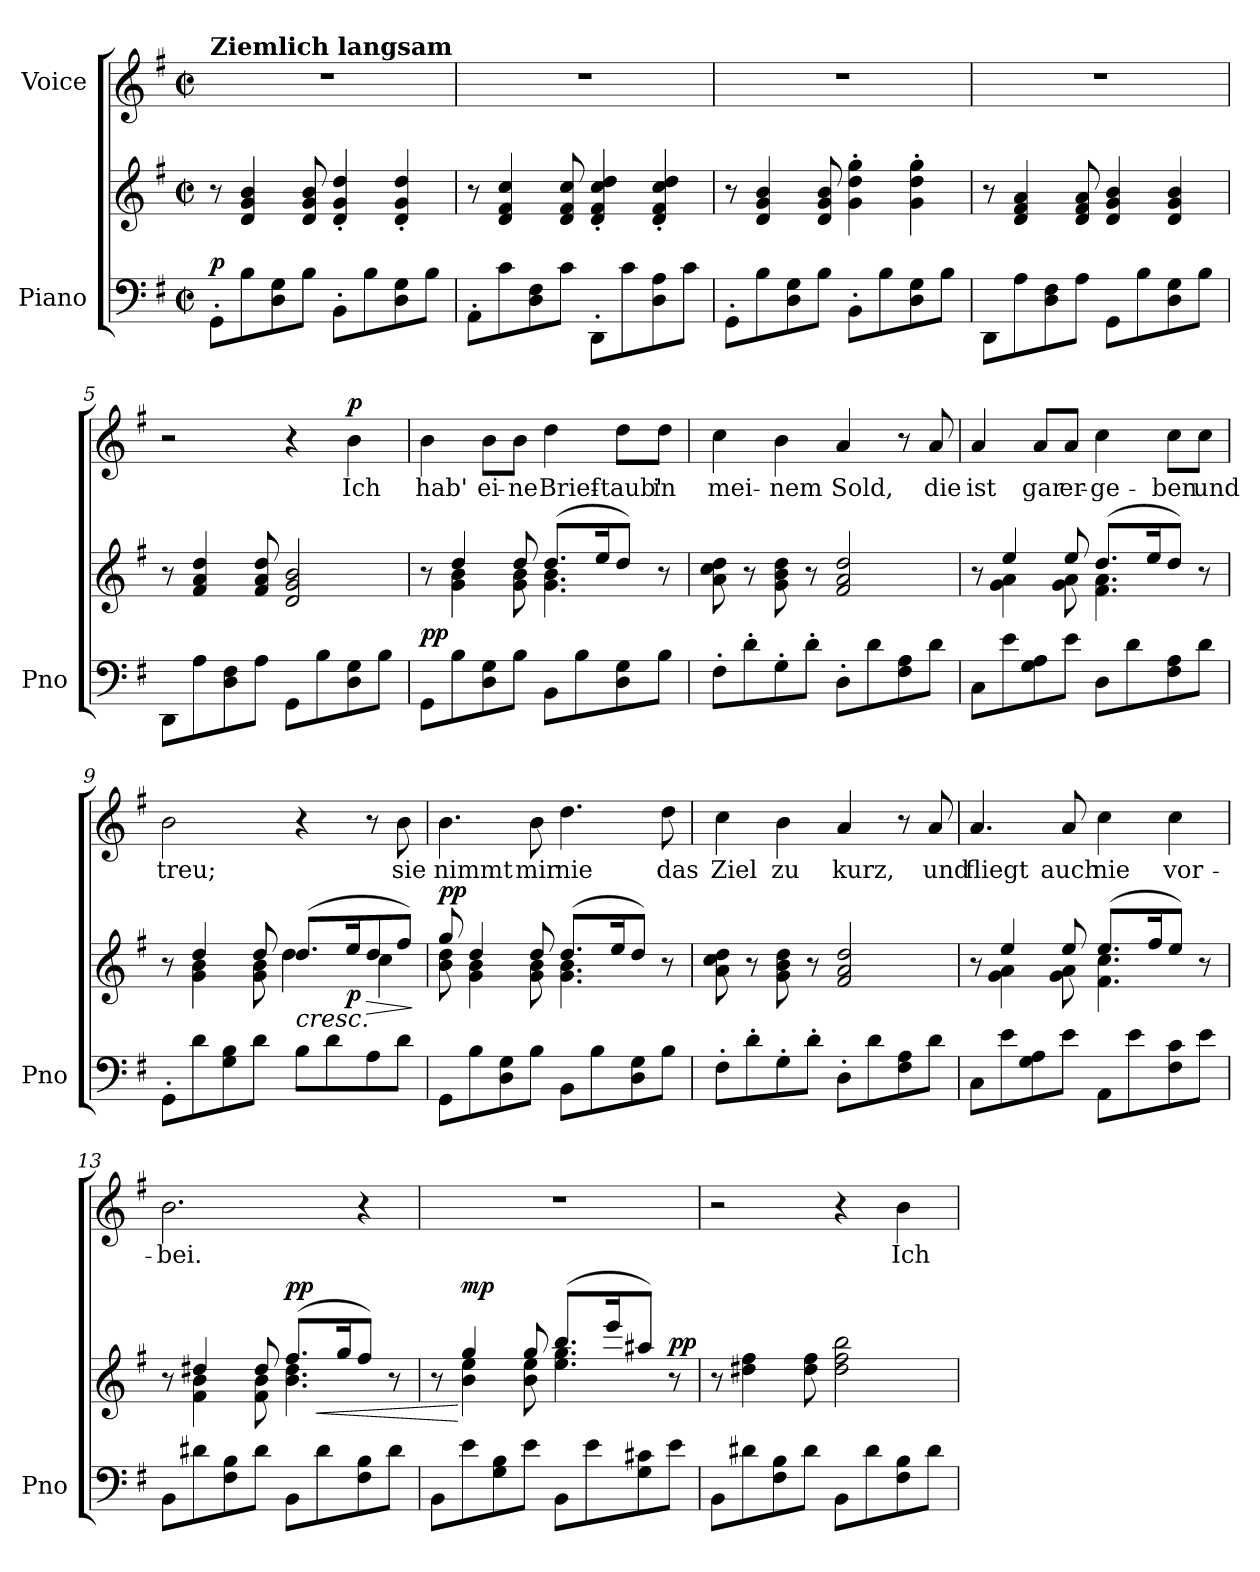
**kern	**kern	**dynam	**kern	**text	**dynam
*part2	*part2	*part2	*part1	*part1	*part1
*staff3	*staff2	*staff2/3	*staff1	*staff1	*staff1
*I"Piano	*	*	*I"Voice	*	*
*I'Pno	*	*	*	*	*
*clefF4	*clefG2	*	*clefG2	*	*
*k[f#]	*k[f#]	*	*k[f#]	*	*
*M2/2	*M2/2	*	*M2/2	*	*
*met(c|)	*met(c|)	*	*met(c|)	*	*
=1	=1	=1	=1	=1	=1
!	!	!	!LO:TX:a:B:t=Ziemlich langsam	!	!
!	!	!LO:DY:a=2	!	!	!
8GG'\L	8r	p	1r	.	.
8B\	4d/ 4g/ 4b/	.	.	.	.
8D\ 8G\	.	.	.	.	.
8B\J	8d/ 8g/ 8b/	.	.	.	.
8BB'\L	4d/' 4g/' 4dd/'	.	.	.	.
8B\	.	.	.	.	.
8D\ 8G\	4d/' 4g/' 4dd/'	.	.	.	.
8B\J	.	.	.	.	.
=2	=2	=2	=2	=2	=2
8AA'\L	8r	.	1r	.	.
8c\	4d/ 4f#/ 4cc/	.	.	.	.
8D\ 8F#\	.	.	.	.	.
8c\J	8d/ 8f#/ 8cc/	.	.	.	.
8DD'\L	4d/' 4f#/' 4cc/' 4dd/'	.	.	.	.
8c\	.	.	.	.	.
8D\ 8A\	4d/' 4f#/' 4cc/' 4dd/'	.	.	.	.
8c\J	.	.	.	.	.
=3	=3	=3	=3	=3	=3
8GG'\L	8r	.	1r	.	.
8B\	4d/ 4g/ 4b/	.	.	.	.
8D\ 8G\	.	.	.	.	.
8B\J	8d/ 8g/ 8b/	.	.	.	.
8BB'\L	4g\' 4dd\' 4gg\'	.	.	.	.
8B\	.	.	.	.	.
8D\ 8G\	4g\' 4dd\' 4gg\'	.	.	.	.
8B\J	.	.	.	.	.
=4	=4	=4	=4	=4	=4
8DD\L	8r	.	1r	.	.
8A\	4d/ 4f#/ 4a/	.	.	.	.
8D\ 8F#\	.	.	.	.	.
8A\J	8d/ 8f#/ 8a/	.	.	.	.
8GG\L	4d/ 4g/ 4b/	.	.	.	.
8B\	.	.	.	.	.
8D\ 8G\	4d/ 4g/ 4b/	.	.	.	.
8B\J	.	.	.	.	.
=5	=5	=5	=5	=5	=5
8DD\L	8r	.	2r	.	.
8A\	4f#/ 4a/ 4dd/	.	.	.	.
8D\ 8F#\	.	.	.	.	.
8A\J	8f#/ 8a/ 8dd/	.	.	.	.
8GG\L	2d/ 2g/ 2b/	.	4r	.	.
8B\	.	.	.	.	.
!	!	!	!	!LO:LY:b	!LO:DY:a
8D\ 8G\	.	.	4b\	Ich	p
8B\J	.	.	.	.	.
!!LO:LB:g=z
=6	=6	=6	=6	=6	=6
*	*^	*	*	*	*
!	!	!	!LO:DY:a=2	!	!LO:LY:b	!
8GG\L	8r	8ryy	pp	4b\	hab'	.
8B\	4dd/	4g\ 4b\	.	.	.	.
!	!	!	!	!	!LO:LY:b	!
8D\ 8G\	.	.	.	8b\L	ei-	.
!	!	!	!	!	!LO:LY:b	!
8B\J	8dd/	8g\ 8b\	.	8b\J	-ne	.
!	!	!	!	!	!LO:LY:b	!
8BB\L	(>8.dd/L	4.g\ 4.b\	.	4dd\	Brief-	.
8B\	.	.	.	.	.	.
.	16ee/K	.	.	.	.	.
!	!	!	!	!	!LO:LY:b	!
8D\ 8G\	8dd/J)	.	.	8dd\L	-taub'	.
!	!	!	!	!	!LO:LY:b	!
8B\J	8r	8ryy	.	8dd\J	in	.
=7	=7	=7	=7	=7	=7	=7
!	!	!	!	!	!LO:LY:b	!
*	*v	*v	*	*	*	*
8F#'\L	8a\ 8cc\ 8dd\	.	4cc\	mei-	.
8d'\	8r	.	.	.	.
!	!	!	!	!LO:LY:b	!
8G'\	8g\ 8b\ 8dd\	.	4b\	-nem	.
8d'\J	8r	.	.	.	.
!	!	!	!	!LO:LY:b	!
8D'\L	2f#/ 2a/ 2dd/	.	4a/	Sold,	.
8d\	.	.	.	.	.
8F#\ 8A\	.	.	8r	.	.
!	!	!	!	!LO:LY:b	!
8d\J	.	.	8a/	die	.
=8	=8	=8	=8	=8	=8
*	*^	*	*	*	*
!	!	!	!	!	!LO:LY:b	!
8C\L	8r	8ryy	.	4a/	ist	.
8e\	4ee/	4g\ 4a\	.	.	.	.
!	!	!	!	!	!LO:LY:b	!
8G\ 8A\	.	.	.	8a/L	gar	.
!	!	!	!	!	!LO:LY:b	!
8e\J	8ee/	8g\ 8a\	.	8a/J	er-	.
!	!	!	!	!	!LO:LY:b	!
8D\L	(>8.dd/L	4.f#\ 4.a\	.	4cc\	-ge-	.
8d\	.	.	.	.	.	.
.	16ee/K	.	.	.	.	.
!	!	!	!	!	!LO:LY:b	!
8F#\ 8A\	8dd/J)	.	.	8cc\L	-ben	.
!	!	!	!	!	!LO:LY:b	!
8d\J	8r	8ryy	.	8cc\J	und	.
=9	=9	=9	=9	=9	=9	=9
!	!	!	!	!	!LO:LY:b	!
8GG'\L	8r	8ryy	.	2b\	treu;	.
8d\	4dd/	4g\ 4b\	.	.	.	.
8G\ 8B\	.	.	.	.	.	.
8d\J	8dd/	8g\ 8b\	.	.	.	.
!	!LO:N:head=solid	!	!LO:HP:b	!	!	!
8B\L	(>8.dd/L	4dd\	<	4r	.	.
8d\	.	.	.	.	.	.
!	!	!	!LO:DY:b	!	!	!
.	16ee/K	.	p	.	.	.
!	!	!	!LO:HP:n=1:b	!	!	!
8A\	8dd/	4cc\	[ >	8r	.	.
!	!	!	!	!	!LO:LY:b	!
8d\J	8ff#/J)	.	.	8b\	sie	.
*	*v	*v	*	*	*	*
.	.	]	.	.	.
=10	=10	=10	=10	=10	=10
*	*^	*	*	*	*
!	!	!	!LO:DY:a	!	!LO:LY:b	!
8GG\L	8gg/	8b\ 8dd\	pp	4.b\	nimmt	.
8B\	4dd/	4g\ 4b\	.	.	.	.
8D\ 8G\	.	.	.	.	.	.
!	!	!	!	!	!LO:LY:b	!
8B\J	8dd/	8g\ 8b\	.	8b\	mir	.
!	!	!	!	!	!LO:LY:b	!
8BB\L	(>8.dd/L	4.g\ 4.b\	.	4.dd\	nie	.
8B\	.	.	.	.	.	.
.	16ee/K	.	.	.	.	.
8D\ 8G\	8dd/J)	.	.	.	.	.
!	!	!	!	!	!LO:LY:b	!
8B\J	8r	8ryy	.	8dd\	das	.
!!LO:LB:g=z
=11	=11	=11	=11	=11	=11	=11
!	!	!	!	!	!LO:LY:b	!
*	*v	*v	*	*	*	*
8F#'\L	8a\ 8cc\ 8dd\	.	4cc\	Ziel	.
8d'\	8r	.	.	.	.
!	!	!	!	!LO:LY:b	!
8G'\	8g\ 8b\ 8dd\	.	4b\	zu	.
8d'\J	8r	.	.	.	.
!	!	!	!	!LO:LY:b	!
8D'\L	2f#/ 2a/ 2dd/	.	4a/	kurz,	.
8d\	.	.	.	.	.
8F#\ 8A\	.	.	8r	.	.
!	!	!	!	!LO:LY:b	!
8d\J	.	.	8a/	und	.
=12	=12	=12	=12	=12	=12
*	*^	*	*	*	*
!	!	!	!	!	!LO:LY:b	!
8C\L	8r	8ryy	.	4.a/	fliegt	.
8e\	4ee/	4g\ 4a\	.	.	.	.
8G\ 8A\	.	.	.	.	.	.
!	!	!	!	!	!LO:LY:b	!
8e\J	8ee/	8g\ 8a\	.	8a/	auch	.
!	!	!	!	!	!LO:LY:b	!
8AA\L	(>8.ee/L	4.f#\ 4.cc\	.	4cc\	nie	.
8e\	.	.	.	.	.	.
.	16ff#/K	.	.	.	.	.
!	!	!	!	!	!LO:LY:b	!
8F#\ 8c\	8ee/J)	.	.	4cc\	vor-	.
8e\J	8r	8ryy	.	.	.	.
=13	=13	=13	=13	=13	=13	=13
!	!	!	!	!	!LO:LY:b	!
8BB\L	8r	8ryy	.	2.b\	-bei.	.
8d#X\	4dd#X/	4f#\ 4b\	.	.	.	.
8F#\ 8B\	.	.	.	.	.	.
8d#\J	8dd#/	8f#\ 8b\	.	.	.	.
!	!	!	!LO:HP:b	!	!	!
!	!	!	!LO:DY:n=1:a	!	!	!
8BB\L	(>8.ff#/L	4.b\ 4.dd#\	< pp	.	.	.
8d#\	.	.	.	.	.	.
.	16gg/K	.	.	.	.	.
8F#\ 8B\	8ff#/J)	.	.	4r	.	.
8d#\J	8r	8ryy	.	.	.	.
=14	=14	=14	=14	=14	=14	=14
8BB\L	8r	8ryy	.	1r	.	.
!	!	!	!LO:DY:n=1:a	!	!	!
8e\	4gg/	4b\ 4ee\	[ mp	.	.	.
8G\ 8B\	.	.	.	.	.	.
8e\J	8gg/	8b\ 8ee\	.	.	.	.
8BB\L	(>8.bb/L	4.ee\ 4.gg\	.	.	.	.
8e\	.	.	.	.	.	.
.	16eee/K	.	.	.	.	.
8G\ 8c#X\	8aa#X/J)	.	.	.	.	.
!	!	!	!LO:DY:n=2:a	!	!	!
8e\J	8r	8ryy	pp	.	.	.
*	*v	*v	*	*	*	*
=15	=15	=15	=15	=15	=15
8BB\L	8r	.	2r	.	.
8d#X\	4dd#X\ 4ff#\	.	.	.	.
8F#\ 8B\	.	.	.	.	.
8d#\J	8dd#\ 8ff#\	.	.	.	.
8BB\L	2dd#\ 2ff#\ 2bb\	.	4r	.	.
8d#\	.	.	.	.	.
!	!	!	!	!LO:LY:b	!
8F#\ 8B\	.	.	4b\	Ich	.
8d#\J	.	.	.	.	.
=	=	=	=	=	=
*-	*-	*-	*-	*-	*-
